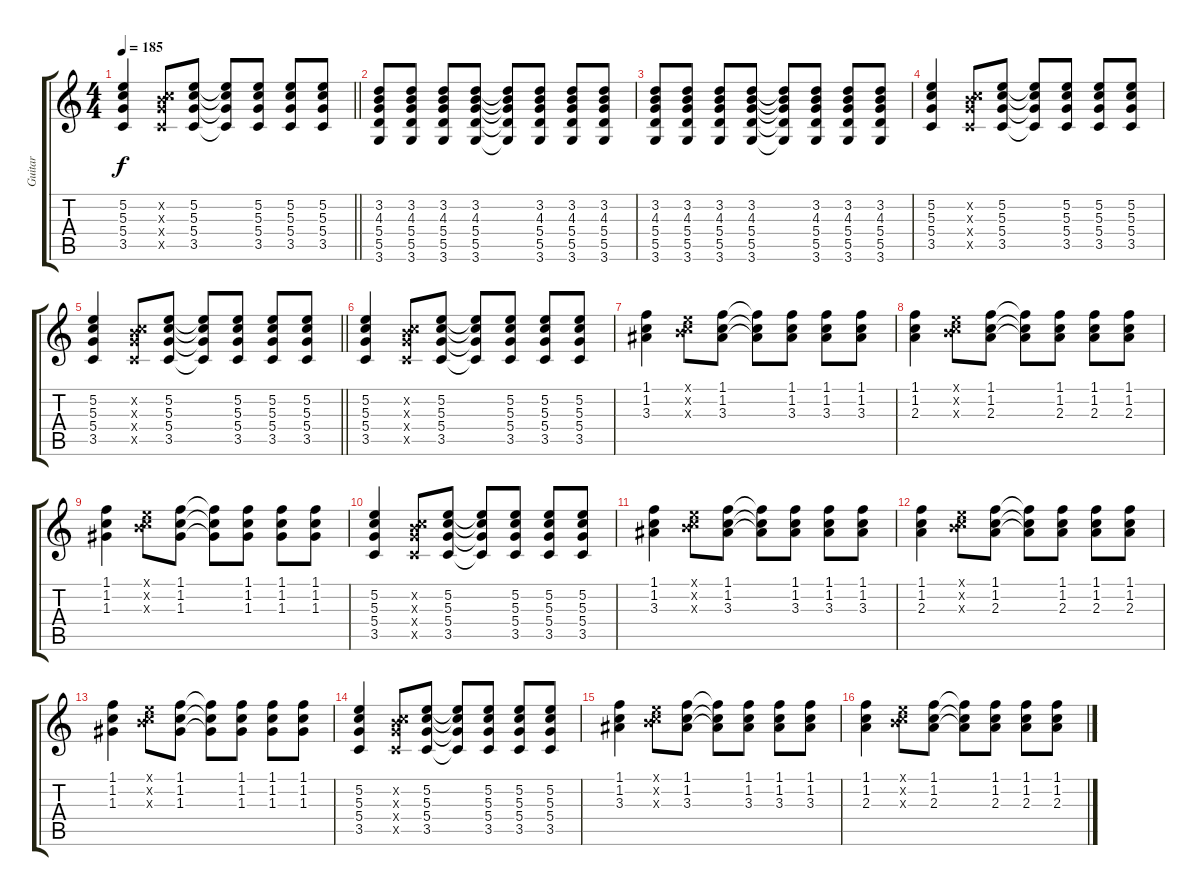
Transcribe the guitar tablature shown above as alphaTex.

\track ("Guitar" "Guitar") {instrument distortionguitar}
\staff {score tabs}
\tuning (E4 B3 G3 D3 A2 E2) {hide}
\ts (4 4)
\tempo 185
\clef g2
\barLineRight lightlight
\ks c
(5.2 5.3 5.4 3.5).4{dy f} (0.2{x} 5.3{x} 5.4{x} 3.5{x}).8 (5.2 5.3 5.4 3.5).8 (5.2{t} 5.3{t} 5.4{t} 3.5{t}).8 (5.2 5.3 5.4 3.5).8 (5.2 5.3 5.4 3.5).8 (5.2 5.3 5.4 3.5).8 |
(3.2 4.3 5.4 5.5 3.6).8 (3.2 4.3 5.4 5.5 3.6).8 (3.2 4.3 5.4 5.5 3.6).8 (3.2 4.3 5.4 5.5 3.6).8 (3.2{t} 4.3{t} 5.4{t} 5.5{t} 3.6{t}).8 (3.2 4.3 5.4 5.5 3.6).8 (3.2 4.3 5.4 5.5 3.6).8 (3.2 4.3 5.4 5.5 3.6).8 |
(3.2 4.3 5.4 5.5 3.6).8 (3.2 4.3 5.4 5.5 3.6).8 (3.2 4.3 5.4 5.5 3.6).8 (3.2 4.3 5.4 5.5 3.6).8 (3.2{t} 4.3{t} 5.4{t} 5.5{t} 3.6{t}).8 (3.2 4.3 5.4 5.5 3.6).8 (3.2 4.3 5.4 5.5 3.6).8 (3.2 4.3 5.4 5.5 3.6).8 |
(5.2 5.3 5.4 3.5).4 (0.2{x} 5.3{x} 5.4{x} 3.5{x}).8 (5.2 5.3 5.4 3.5).8 (5.2{t} 5.3{t} 5.4{t} 3.5{t}).8 (5.2 5.3 5.4 3.5).8 (5.2 5.3 5.4 3.5).8 (5.2 5.3 5.4 3.5).8 |
\barLineRight lightlight
(5.2 5.3 5.4 3.5).4 (0.2{x} 5.3{x} 5.4{x} 3.5{x}).8 (5.2 5.3 5.4 3.5).8 (5.2{t} 5.3{t} 5.4{t} 3.5{t}).8 (5.2 5.3 5.4 3.5).8 (5.2 5.3 5.4 3.5).8 (5.2 5.3 5.4 3.5).8 |
(5.2 5.3 5.4 3.5).4 (0.2{x} 5.3{x} 5.4{x} 3.5{x}).8 (5.2 5.3 5.4 3.5).8 (5.2{t} 5.3{t} 5.4{t} 3.5{t}).8 (5.2 5.3 5.4 3.5).8 (5.2 5.3 5.4 3.5).8 (5.2 5.3 5.4 3.5).8 |
(1.1 1.2 3.3).4 (0.1{x} 0.2{x} 5.3{x}).8 (1.1 1.2 3.3).8 (1.1{t} 1.2{t} 3.3{t}).8 (1.1 1.2 3.3).8 (1.1 1.2 3.3).8 (1.1 1.2 3.3).8 |
(1.1 1.2 2.3).4 (0.1{x} 0.2{x} 5.3{x}).8 (1.1 1.2 2.3).8 (1.1{t} 1.2{t} 2.3{t}).8 (1.1 1.2 2.3).8 (1.1 1.2 2.3).8 (1.1 1.2 2.3).8 |
(1.1 1.2 1.3).4 (0.1{x} 0.2{x} 5.3{x}).8 (1.1 1.2 1.3).8 (1.1{t} 1.2{t} 1.3{t}).8 (1.1 1.2 1.3).8 (1.1 1.2 1.3).8 (1.1 1.2 1.3).8 |
(5.2 5.3 5.4 3.5).4 (0.2{x} 5.3{x} 5.4{x} 3.5{x}).8 (5.2 5.3 5.4 3.5).8 (5.2{t} 5.3{t} 5.4{t} 3.5{t}).8 (5.2 5.3 5.4 3.5).8 (5.2 5.3 5.4 3.5).8 (5.2 5.3 5.4 3.5).8 |
(1.1 1.2 3.3).4 (0.1{x} 0.2{x} 5.3{x}).8 (1.1 1.2 3.3).8 (1.1{t} 1.2{t} 3.3{t}).8 (1.1 1.2 3.3).8 (1.1 1.2 3.3).8 (1.1 1.2 3.3).8 |
(1.1 1.2 2.3).4 (0.1{x} 0.2{x} 5.3{x}).8 (1.1 1.2 2.3).8 (1.1{t} 1.2{t} 2.3{t}).8 (1.1 1.2 2.3).8 (1.1 1.2 2.3).8 (1.1 1.2 2.3).8 |
(1.1 1.2 1.3).4 (0.1{x} 0.2{x} 5.3{x}).8 (1.1 1.2 1.3).8 (1.1{t} 1.2{t} 1.3{t}).8 (1.1 1.2 1.3).8 (1.1 1.2 1.3).8 (1.1 1.2 1.3).8 |
(5.2 5.3 5.4 3.5).4 (0.2{x} 5.3{x} 5.4{x} 3.5{x}).8 (5.2 5.3 5.4 3.5).8 (5.2{t} 5.3{t} 5.4{t} 3.5{t}).8 (5.2 5.3 5.4 3.5).8 (5.2 5.3 5.4 3.5).8 (5.2 5.3 5.4 3.5).8 |
(1.1 1.2 3.3).4 (0.1{x} 0.2{x} 5.3{x}).8 (1.1 1.2 3.3).8 (1.1{t} 1.2{t} 3.3{t}).8 (1.1 1.2 3.3).8 (1.1 1.2 3.3).8 (1.1 1.2 3.3).8 |
(1.1 1.2 2.3).4 (0.1{x} 0.2{x} 5.3{x}).8 (1.1 1.2 2.3).8 (1.1{t} 1.2{t} 2.3{t}).8 (1.1 1.2 2.3).8 (1.1 1.2 2.3).8 (1.1 1.2 2.3).8
